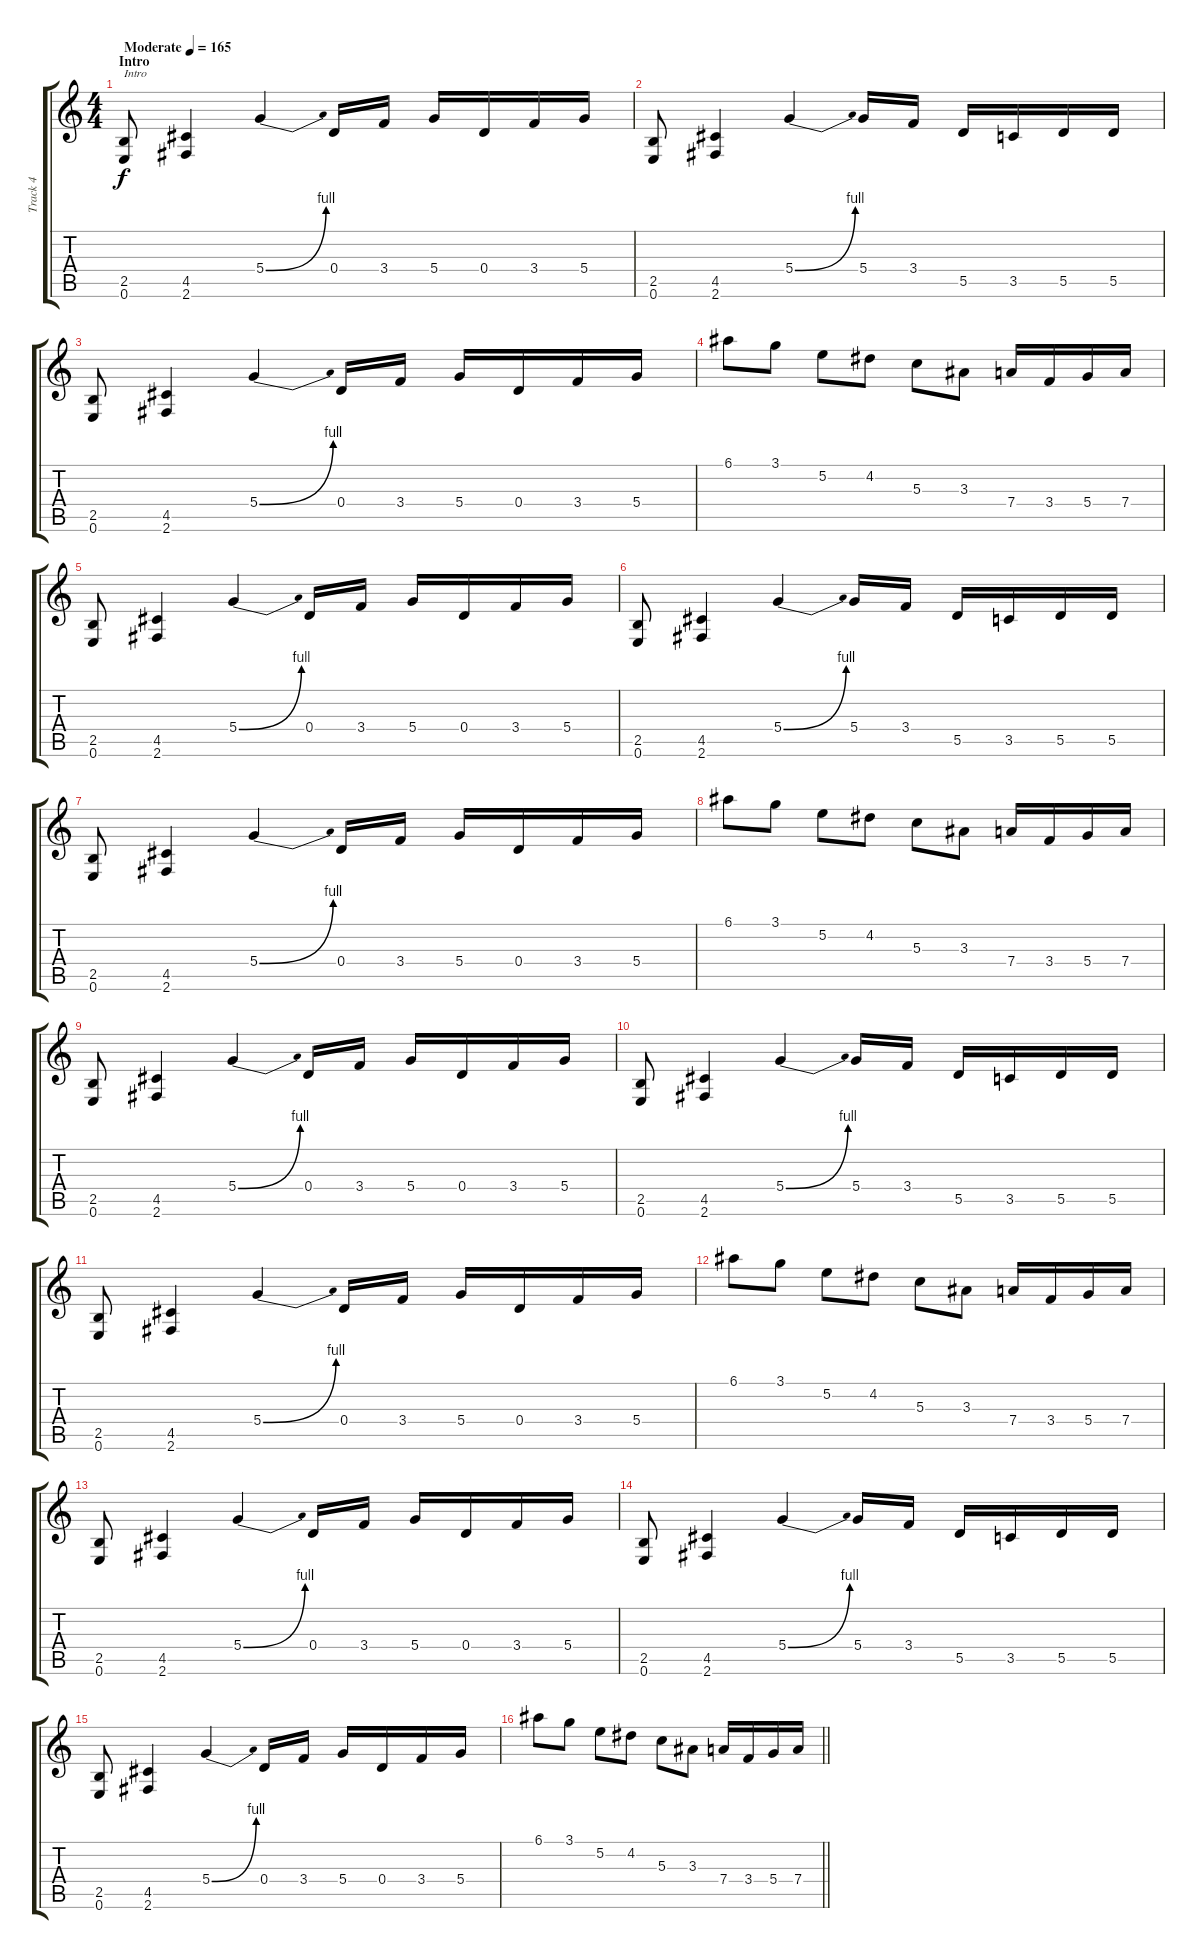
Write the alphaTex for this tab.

\track ("Track 4" "Track 4") {instrument distortionguitar}
\staff {score tabs}
\tuning (E4 B3 G3 D3 A2 E2) {hide}
\ts (4 4)
\section ("" "Intro")
\tempo (165 "Moderate")
\clef g2
\ks c
(2.5 0.6).8{txt "Intro" dy f instrument distortionguitar} (4.5 2.6).4 5.4{be (bend 0 0 60 4)}.4 0.4.16 3.4.16 5.4.16 0.4.16 3.4.16 5.4.16 |
(2.5 0.6).8 (4.5 2.6).4 5.4{be (bend 0 0 60 4)}.4 5.4.16 3.4.16 5.5.16 3.5.16 5.5.16 5.5.16 |
(2.5 0.6).8 (4.5 2.6).4 5.4{be (bend 0 0 60 4)}.4 0.4.16 3.4.16 5.4.16 0.4.16 3.4.16 5.4.16 |
6.1.8 3.1.8 5.2.8 4.2.8 5.3.8 3.3.8 7.4.16 3.4.16 5.4.16 7.4.16 |
(2.5 0.6).8 (4.5 2.6).4 5.4{be (bend 0 0 60 4)}.4 0.4.16 3.4.16 5.4.16 0.4.16 3.4.16 5.4.16 |
(2.5 0.6).8 (4.5 2.6).4 5.4{be (bend 0 0 60 4)}.4 5.4.16 3.4.16 5.5.16 3.5.16 5.5.16 5.5.16 |
(2.5 0.6).8 (4.5 2.6).4 5.4{be (bend 0 0 60 4)}.4 0.4.16 3.4.16 5.4.16 0.4.16 3.4.16 5.4.16 |
6.1.8 3.1.8 5.2.8 4.2.8 5.3.8 3.3.8 7.4.16 3.4.16 5.4.16 7.4.16 |
(2.5 0.6).8 (4.5 2.6).4 5.4{be (bend 0 0 60 4)}.4 0.4.16 3.4.16 5.4.16 0.4.16 3.4.16 5.4.16 |
(2.5 0.6).8 (4.5 2.6).4 5.4{be (bend 0 0 60 4)}.4 5.4.16 3.4.16 5.5.16 3.5.16 5.5.16 5.5.16 |
(2.5 0.6).8 (4.5 2.6).4 5.4{be (bend 0 0 60 4)}.4 0.4.16 3.4.16 5.4.16 0.4.16 3.4.16 5.4.16 |
6.1.8 3.1.8 5.2.8 4.2.8 5.3.8 3.3.8 7.4.16 3.4.16 5.4.16 7.4.16 |
(2.5 0.6).8 (4.5 2.6).4 5.4{be (bend 0 0 60 4)}.4 0.4.16 3.4.16 5.4.16 0.4.16 3.4.16 5.4.16 |
(2.5 0.6).8 (4.5 2.6).4 5.4{be (bend 0 0 60 4)}.4 5.4.16 3.4.16 5.5.16 3.5.16 5.5.16 5.5.16 |
(2.5 0.6).8 (4.5 2.6).4 5.4{be (bend 0 0 60 4)}.4 0.4.16 3.4.16 5.4.16 0.4.16 3.4.16 5.4.16 |
\barLineRight lightlight
6.1.8 3.1.8 5.2.8 4.2.8 5.3.8 3.3.8 7.4.16 3.4.16 5.4.16 7.4.16
